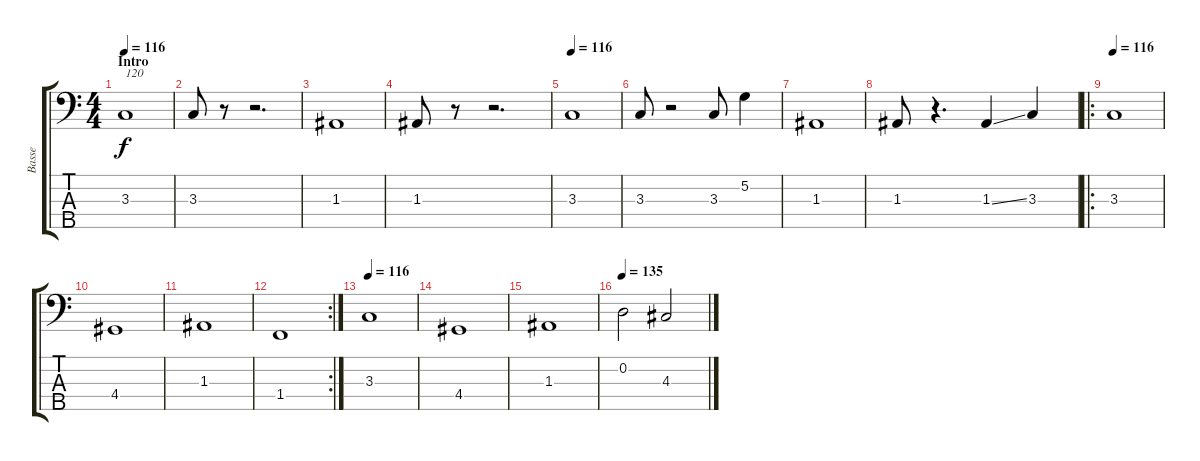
\track ("Basse" "Basse") {instrument electricbasspick}
\staff {score tabs}
\tuning (G2 D2 A1 E1 B0) {hide}
\ts (4 4)
\section ("" "Intro")
\tempo 116
\clef f4
\ks c
3.3.1{txt "120" dy f instrument electricbasspick} |
3.3.8 r.8 r.2{d} |
1.3.1 |
1.3.8 r.8 r.2{d} |
\tempo 116
3.3.1 |
3.3.8 r.2 3.3.8 5.2.4 |
1.3.1 |
1.3.8 r.4{d} 1.3{ss}.4 3.3.4 |
\ro
\tempo 116
3.3.1 |
4.4.1 |
1.3.1 |
\rc 2
1.4.1 |
\tempo 116
3.3.1 |
4.4.1 |
1.3.1 |
\tempo 135
0.2.2 4.3.2
